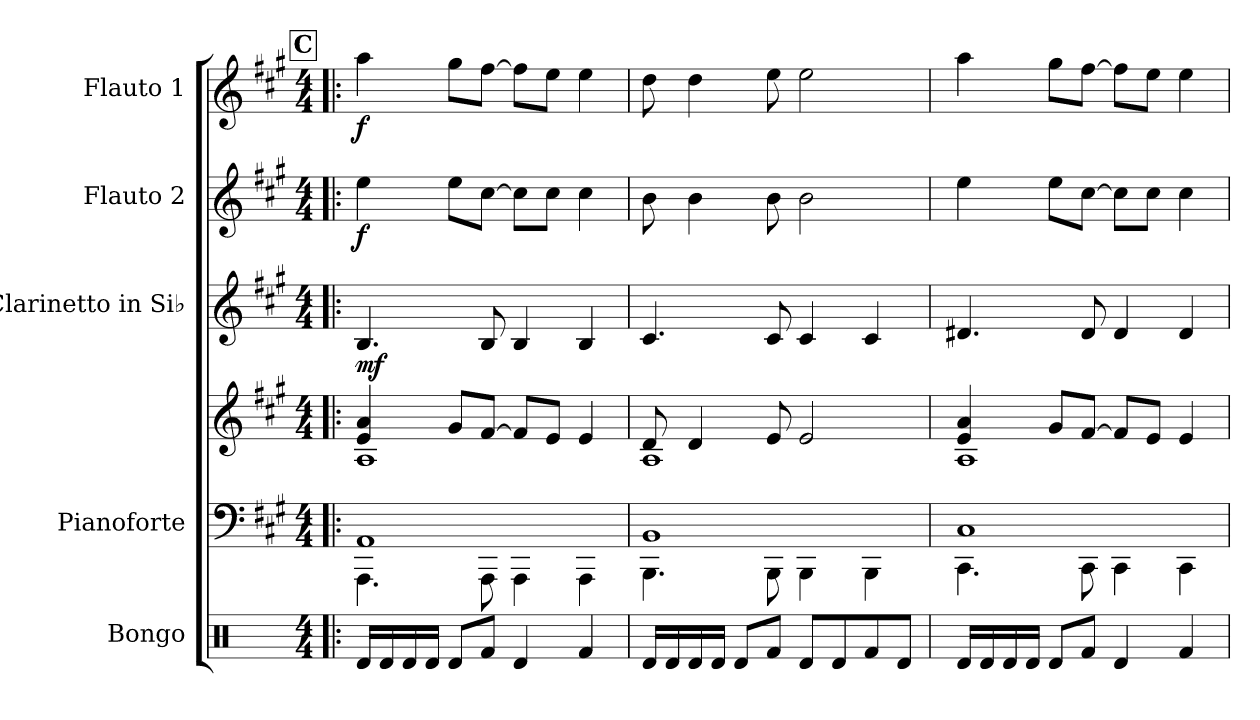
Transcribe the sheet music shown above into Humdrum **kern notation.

**kern	**kern	**kern	**kern	**dynam	**kern	**dynam	**kern	**dynam
*part5	*part4	*part4	*part3	*part3	*part2	*part2	*part1	*part1
*staff6	*staff5	*staff4	*staff3	*staff3	*staff2	*staff2	*staff1	*staff1
*I"Bongo	*I"Pianoforte	*	*I"Clarinetto in Si♭	*	*I"Flauto 2	*	*I"Flauto 1	*
*I'Bon.	*I'Pf.	*	*I'Cl. Si♭	*	*I'Fl.2	*	*I'Fl.1	*
*clefX	*clefF4	*clefG2	*clefG2	*	*clefG2	*	*clefG2	*
*	*	*	*ITrd1c2	*	*	*	*	*
*k[]	*k[f#c#g#]	*k[f#c#g#]	*k[f#]	*	*k[f#c#g#]	*	*k[f#c#g#]	*
*M4/4	*M4/4	*M4/4	*M4/4	*	*M4/4	*	*M4/4	*
!!LO:REH:place=s1:a:B:fs=14:t=C
=52!|:	=52!|:	=52!|:	=52!|:	=52!|:	=52!|:	=52!|:	=52!|:	=52!|:
*	*^	*^	*	*	*	*	*	*
!	!	!	!	!	!	!LO:DY:b	!	!LO:DY:b	!	!LO:DY:b
16Rd/LL	1AA	4.AAA\	4e/ 4a/	1A	4.A/	mf	4ee\	f	4aa\	f
16Rd/	.	.	.	.	.	.	.	.	.	.
16Rd/	.	.	.	.	.	.	.	.	.	.
16Rd/JJ	.	.	.	.	.	.	.	.	.	.
8Rd/L	.	.	8g#/L	.	.	.	8ee\L	.	8gg#\L	.
8Rf/J	.	8AAA\	[8f#/J	.	8A/	.	[8cc#\J	.	[8ff#\J	.
4Rd/	.	4AAA\	8f#/L]	.	4A/	.	8cc#\L]	.	8ff#\L]	.
.	.	.	8e/J	.	.	.	8cc#\J	.	8ee\J	.
4Rf/	.	4AAA\	4e/	.	4A/	.	4cc#\	.	4ee\	.
=53	=53	=53	=53	=53	=53	=53	=53	=53	=53	=53
16Rd/LL	1BB	4.BBB\	8d/	1A	4.B/	.	8b\	.	8dd\	.
16Rd/	.	.	.	.	.	.	.	.	.	.
16Rd/	.	.	4d/	.	.	.	4b\	.	4dd\	.
16Rd/JJ	.	.	.	.	.	.	.	.	.	.
8Rd/L	.	.	.	.	.	.	.	.	.	.
8Rf/J	.	8BBB\	8e/	.	8B/	.	8b\	.	8ee\	.
8Rd/L	.	4BBB\	2e/	.	4B/	.	2b\	.	2ee\	.
8Rd/	.	.	.	.	.	.	.	.	.	.
8Rf/	.	4BBB\	.	.	4B/	.	.	.	.	.
8Rd/J	.	.	.	.	.	.	.	.	.	.
!!LO:PB:g=z
=54	=54	=54	=54	=54	=54	=54	=54	=54	=54	=54
16Rd/LL	1C#	4.CC#\	4e/ 4a/	1A	4.c#X/	.	4ee\	.	4aa\	.
16Rd/	.	.	.	.	.	.	.	.	.	.
16Rd/	.	.	.	.	.	.	.	.	.	.
16Rd/JJ	.	.	.	.	.	.	.	.	.	.
8Rd/L	.	.	8g#/L	.	.	.	8ee\L	.	8gg#\L	.
8Rf/J	.	8CC#\	[8f#/J	.	8c#/	.	[8cc#\J	.	[8ff#\J	.
4Rd/	.	4CC#\	8f#/L]	.	4c#/	.	8cc#\L]	.	8ff#\L]	.
.	.	.	8e/J	.	.	.	8cc#\J	.	8ee\J	.
4Rf/	.	4CC#\	4e/	.	4c#/	.	4cc#\	.	4ee\	.
*	*v	*v	*	*	*	*	*	*	*	*
*	*	*v	*v	*	*	*	*	*	*
=	=	=	=	=	=	=	=	=
*-	*-	*-	*-	*-	*-	*-	*-	*-
